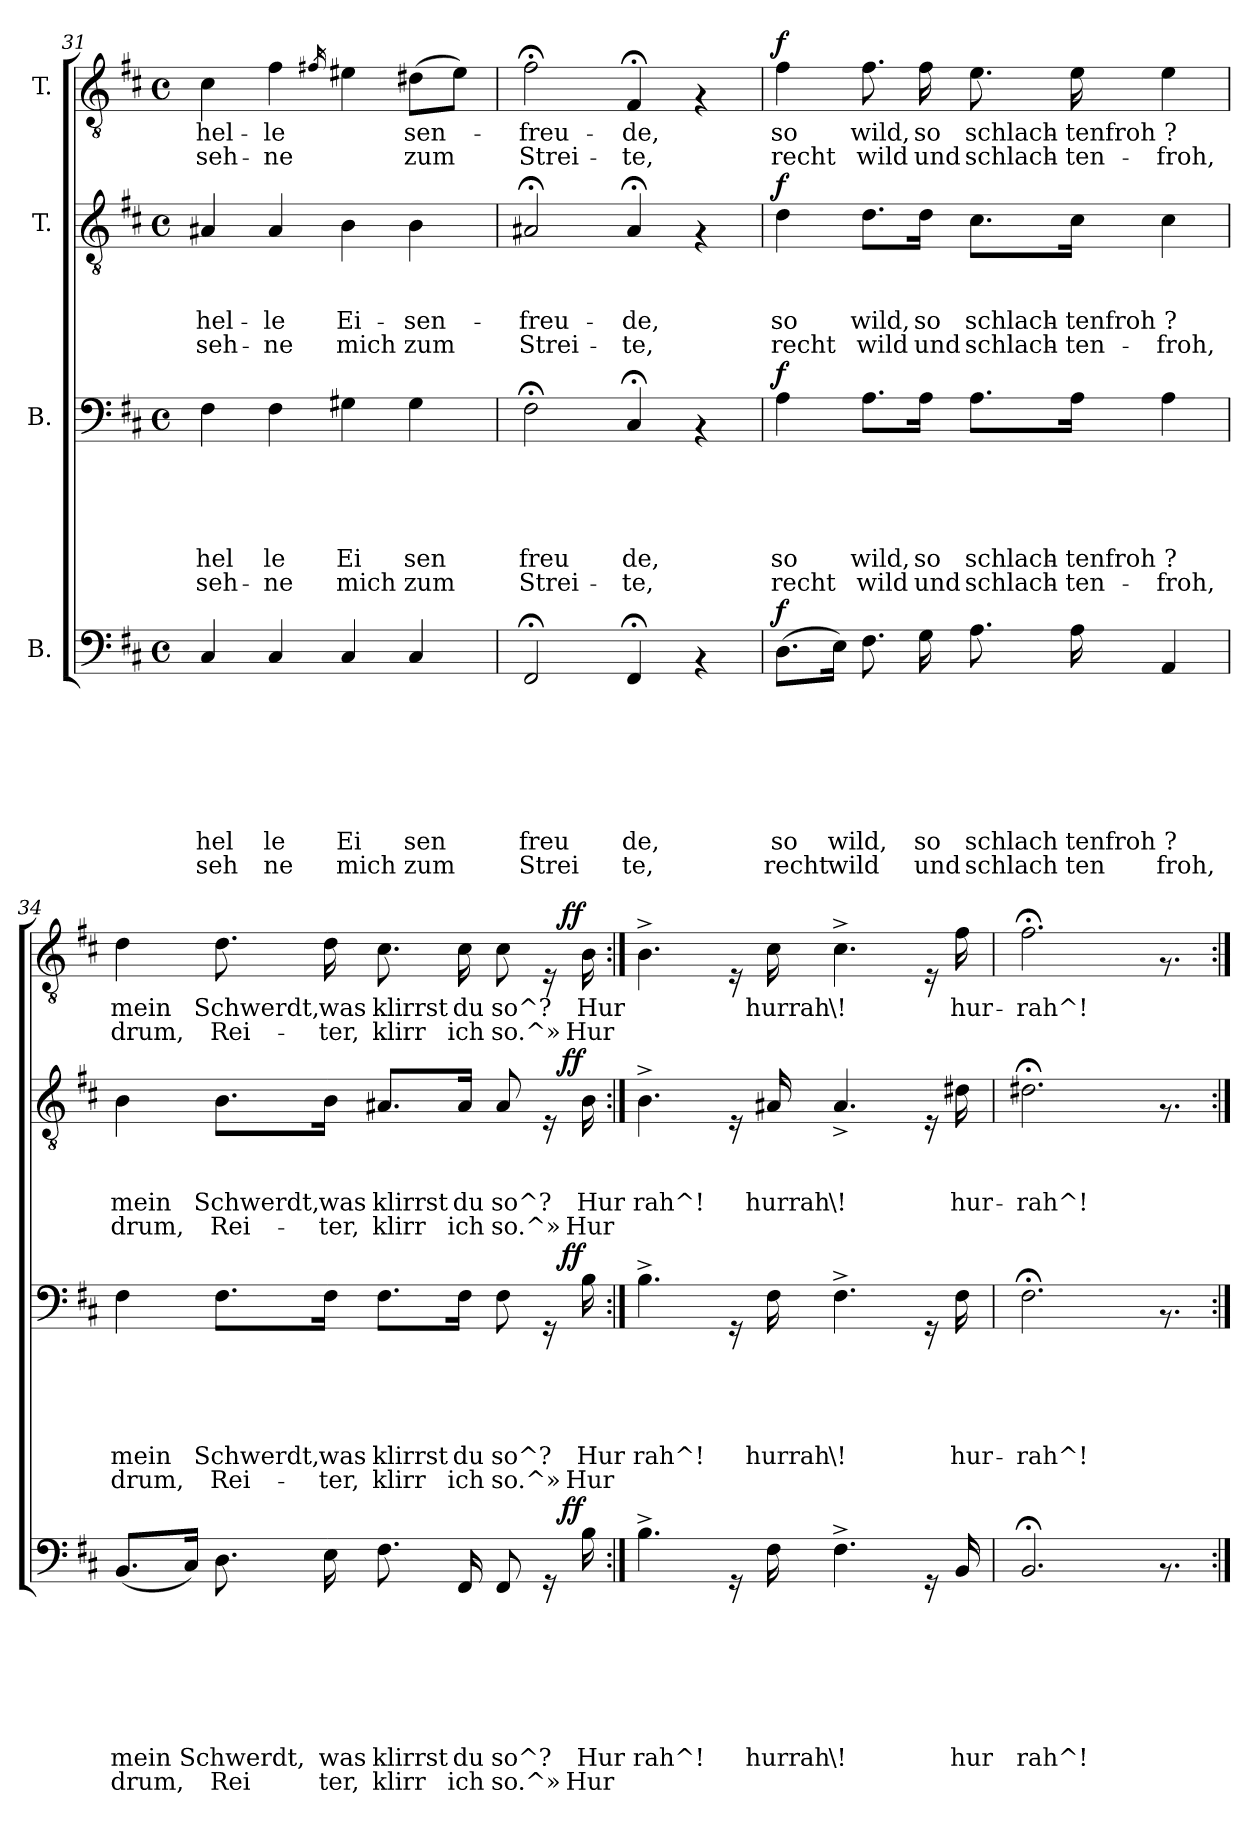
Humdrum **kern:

**kern	**text	**text	**text	**text	**text	**text	**text	**text	**dynam	**kern	**text	**text	**text	**text	**text	**text	**dynam	**kern	**text	**text	**text	**text	**dynam	**kern	**text	**text	**dynam
*part4	*part4	*part4	*part4	*part4	*part4	*part4	*part4	*part4	*part4	*part3	*part3	*part3	*part3	*part3	*part3	*part3	*part3	*part2	*part2	*part2	*part2	*part2	*part2	*part1	*part1	*part1	*part1
*staff4	*staff4	*staff4	*staff4	*staff4	*staff4	*staff4	*staff4	*staff4	*staff4	*staff3	*staff3	*staff3	*staff3	*staff3	*staff3	*staff3	*staff3	*staff2	*staff2	*staff2	*staff2	*staff2	*staff2	*staff1	*staff1	*staff1	*staff1
*I"B.	*	*	*	*	*	*	*	*	*	*I"B.	*	*	*	*	*	*	*	*I"T.	*	*	*	*	*	*I"T.	*	*	*
*clefF4	*	*	*	*	*	*	*	*	*	*clefF4	*	*	*	*	*	*	*	*clefGv2	*	*	*	*	*	*clefGv2	*	*	*
*k[f#c#]	*	*	*	*	*	*	*	*	*	*k[f#c#]	*	*	*	*	*	*	*	*k[f#c#]	*	*	*	*	*	*k[f#c#]	*	*	*
*D:	*	*	*	*	*	*	*	*	*	*D:	*	*	*	*	*	*	*	*D:	*	*	*	*	*	*D:	*	*	*
*M4/4	*	*	*	*	*	*	*	*	*	*M4/4	*	*	*	*	*	*	*	*M4/4	*	*	*	*	*	*M4/4	*	*	*
*met(c)	*	*	*	*	*	*	*	*	*	*met(c)	*	*	*	*	*	*	*	*met(c)	*	*	*	*	*	*met(c)	*	*	*
=31	=31	=31	=31	=31	=31	=31	=31	=31	=31	=31	=31	=31	=31	=31	=31	=31	=31	=31	=31	=31	=31	=31	=31	=31	=31	=31	=31
!	!	!	!	!	!	!	!LO:LY:b:rj	!LO:LY:b:rj	!	!	!	!	!	!	!LO:LY:b:rj	!LO:LY:b:rj	!	!	!	!	!LO:LY:b:rj	!LO:LY:b:rj	!	!	!LO:LY:b:rj	!LO:LY:b:rj	!
4C#/	.	.	.	.	.	.	hel	seh	.	4F#\	.	.	.	.	hel	seh-	.	4A#X/	.	.	hel-	seh-	.	4c#\	hel-	seh-	.
!	!	!	!	!	!	!	!LO:LY:b:rj	!LO:LY:b:rj	!	!	!	!	!	!	!LO:LY:b:rj	!LO:LY:b:rj	!	!	!	!	!LO:LY:b:rj	!LO:LY:b:rj	!	!	!LO:LY:b:rj	!LO:LY:b:rj	!
4C#/	.	.	.	.	.	.	le	ne	.	4F#\	.	.	.	.	le	-ne	.	4A#/	.	.	-le	-ne	.	4f#\	-le	-ne	.
.	.	.	.	.	.	.	.	.	.	.	.	.	.	.	.	.	.	.	.	.	.	.	.	16qf#X/	.	.	.
!	!	!	!	!	!	!	!LO:LY:b:rj	!LO:LY:b:rj	!	!	!	!	!	!	!LO:LY:b:rj	!LO:LY:b:rj	!	!	!	!	!LO:LY:b:rj	!LO:LY:b:rj	!	!	!	!	!
4C#/	.	.	.	.	.	.	Ei	mich	.	4G#X\	.	.	.	.	Ei	mich	.	4B\	.	.	Ei-	mich	.	4e#X\	.	.	.
!	!	!	!	!	!	!	!LO:LY:b:rj	!LO:LY:b:rj	!	!	!	!	!	!	!LO:LY:b:rj	!LO:LY:b:rj	!	!	!	!	!LO:LY:b:rj	!LO:LY:b:rj	!	!	!LO:LY:b:rj	!LO:LY:b:rj	!
4C#/	.	.	.	.	.	.	sen	zum	.	4G#\	.	.	.	.	sen	zum	.	4B\	.	.	-sen-	zum	.	(>8d#X\L	-sen-	zum	.
.	.	.	.	.	.	.	.	.	.	.	.	.	.	.	.	.	.	.	.	.	.	.	.	8e#\J)	.	.	.
=32!	=32!	=32!	=32!	=32!	=32!	=32!	=32!	=32!	=32!	=32!	=32!	=32!	=32!	=32!	=32!	=32!	=32!	=32!	=32!	=32!	=32!	=32!	=32!	=32!	=32!	=32!	=32!
!	!	!	!	!	!	!	!LO:LY:b:rj	!LO:LY:b:rj	!	!	!	!	!	!	!LO:LY:b:rj	!LO:LY:b:rj	!	!	!	!	!LO:LY:b:rj	!LO:LY:b:rj	!	!	!LO:LY:b:rj	!LO:LY:b:rj	!
2FF#;</	.	.	.	.	.	.	freu	Strei	.	2F#;<\	.	.	.	.	freu	Strei-	.	2A#X;</	.	.	-freu-	Strei-	.	2f#;<\	-freu-	Strei-	.
!	!	!	!	!	!	!	!LO:LY:b:rj	!LO:LY:b:rj	!	!	!	!	!	!	!LO:LY:b:rj	!LO:LY:b:rj	!	!	!	!	!LO:LY:b:rj	!LO:LY:b:rj	!	!	!LO:LY:b:rj	!LO:LY:b:rj	!
4FF#;</	.	.	.	.	.	.	de,	te,	.	4C#;</	.	.	.	.	de,	-te,	.	4A#;</	.	.	-de,	-te,	.	4F#;</	-de,	-te,	.
4rAA	.	.	.	.	.	.	.	.	.	4rAA	.	.	.	.	.	.	.	4rF	.	.	.	.	.	4rF	.	.	.
!!LO:PB:g=z
=33!	=33!	=33!	=33!	=33!	=33!	=33!	=33!	=33!	=33!	=33!	=33!	=33!	=33!	=33!	=33!	=33!	=33!	=33!	=33!	=33!	=33!	=33!	=33!	=33!	=33!	=33!	=33!
!	!	!	!	!	!	!	!LO:LY:b:rj	!LO:LY:b:rj	!LO:DY:a	!	!	!	!	!	!LO:LY:b:rj	!LO:LY:b:rj	!LO:DY:a	!	!	!	!LO:LY:b:rj	!LO:LY:b:rj	!LO:DY:a	!	!LO:LY:b:rj	!LO:LY:b:rj	!LO:DY:a
(>8.D\L	.	.	.	.	.	.	so	recht	f	4A\	.	.	.	.	so	recht	f	4d\	.	.	so	recht	f	4f#\	so	recht	f
!	!	!	!	!	!	!	!LO:LY:b:rj	!LO:LY:b:rj	!	!	!	!	!	!	!	!	!	!	!	!	!	!	!	!	!	!	!
16E\Jk)	.	.	.	.	.	.	wild,	wild	.	.	.	.	.	.	.	.	.	.	.	.	.	.	.	.	.	.	.
!	!	!	!	!	!	!	!	!	!	!	!	!	!	!	!LO:LY:b:rj	!LO:LY:b:rj	!	!	!	!	!LO:LY:b:rj	!LO:LY:b:rj	!	!	!LO:LY:b:rj	!LO:LY:b:rj	!
8.F#\	.	.	.	.	.	.	.	.	.	8.A\L	.	.	.	.	wild,	wild	.	8.d\L	.	.	wild,	wild	.	8.f#\	wild,	wild	.
!	!	!	!	!	!	!	!LO:LY:b:rj	!LO:LY:b:rj	!	!	!	!	!	!	!LO:LY:b:rj	!LO:LY:b:rj	!	!	!	!	!LO:LY:b:rj	!LO:LY:b:rj	!	!	!LO:LY:b:rj	!LO:LY:b:rj	!
16G\	.	.	.	.	.	.	so	und	.	16A\Jk	.	.	.	.	so	und	.	16d\Jk	.	.	so	und	.	16f#\	so	und	.
!	!	!	!	!	!	!	!LO:LY:b:rj	!LO:LY:b:rj	!	!	!	!	!	!	!LO:LY:b:rj	!LO:LY:b:rj	!	!	!	!	!LO:LY:b:rj	!LO:LY:b:rj	!	!	!LO:LY:b:rj	!LO:LY:b:rj	!
8.A\	.	.	.	.	.	.	schlach	schlach	.	8.A\L	.	.	.	.	schlach-	schlach-	.	8.c#\L	.	.	schlach-	schlach-	.	8.e\	schlach-	schlach-	.
!	!	!	!	!	!	!	!LO:LY:b:rj	!LO:LY:b:rj	!	!	!	!	!	!	!LO:LY:b:rj	!LO:LY:b:rj	!	!	!	!	!LO:LY:b:rj	!LO:LY:b:rj	!	!	!LO:LY:b:rj	!LO:LY:b:rj	!
16A\	.	.	.	.	.	.	tenfroh	ten	.	16A\Jk	.	.	.	.	-tenfroh	-ten-	.	16c#\Jk	.	.	-tenfroh	-ten-	.	16e\	-tenfroh	-ten-	.
!	!	!	!	!	!	!	!LO:LY:b:rj	!LO:LY:b:rj	!	!	!	!	!	!	!LO:LY:b:rj	!LO:LY:b:rj	!	!	!	!	!LO:LY:b:rj	!LO:LY:b:rj	!	!	!LO:LY:b:rj	!LO:LY:b:rj	!
4AA/	.	.	.	.	.	.	?	froh,	.	4A\	.	.	.	.	?	-froh,	.	4c#\	.	.	?	-froh,	.	4e\	?	-froh,	.
=34!	=34!	=34!	=34!	=34!	=34!	=34!	=34!	=34!	=34!	=34!	=34!	=34!	=34!	=34!	=34!	=34!	=34!	=34!	=34!	=34!	=34!	=34!	=34!	=34!	=34!	=34!	=34!
!	!	!	!	!	!	!	!LO:LY:b:rj	!LO:LY:b:rj	!	!	!	!	!	!	!LO:LY:b:rj	!LO:LY:b:rj	!	!	!	!	!LO:LY:b:rj	!LO:LY:b:rj	!	!	!LO:LY:b:rj	!LO:LY:b:rj	!
*^	*	*	*	*	*	*	*	*	*	*^	*	*	*	*	*	*	*	*^	*	*	*	*	*	*^	*	*	*
(<8.BB/L	2ryy	.	.	.	.	.	.	mein	drum,	.	4F#\	2ryy	.	.	.	.	mein	drum,	.	4B\	2ryy	.	.	mein	drum,	.	4d\	2ryy	mein	drum,	.
!	!	!	!	!	!	!	!	!LO:LY:b:rj	!	!	!	!	!	!	!	!	!	!	!	!	!	!	!	!	!	!	!	!	!	!	!
16C#/Jk)	.	.	.	.	.	.	.	Schwerdt,	.	.	.	.	.	.	.	.	.	.	.	.	.	.	.	.	.	.	.	.	.	.	.
!	!	!	!	!	!	!	!	!	!LO:LY:b:rj	!	!	!	!	!	!	!	!LO:LY:b:rj	!LO:LY:b:rj	!	!	!	!	!	!LO:LY:b:rj	!LO:LY:b:rj	!	!	!	!LO:LY:b:rj	!LO:LY:b:rj	!
8.D\	.	.	.	.	.	.	.	.	Rei	.	8.F#\L	.	.	.	.	.	Schwerdt,	Rei-	.	8.B\L	.	.	.	Schwerdt,	Rei-	.	8.d\	.	Schwerdt,	Rei-	.
!	!	!	!	!	!	!	!	!LO:LY:b:rj	!LO:LY:b:rj	!	!	!	!	!	!	!	!LO:LY:b:rj	!LO:LY:b:rj	!	!	!	!	!	!LO:LY:b:rj	!LO:LY:b:rj	!	!	!	!LO:LY:b:rj	!LO:LY:b:rj	!
16E\	.	.	.	.	.	.	.	was	ter,	.	16F#\Jk	.	.	.	.	.	was	-ter,	.	16B\Jk	.	.	.	was	-ter,	.	16d\	.	was	-ter,	.
!	!	!	!	!	!	!	!	!LO:LY:b:rj	!LO:LY:b:rj	!	!	!	!	!	!	!	!LO:LY:b:rj	!LO:LY:b:rj	!	!	!	!	!	!LO:LY:b:rj	!LO:LY:b:rj	!	!	!	!LO:LY:b:rj	!LO:LY:b:rj	!
8.F#\	4ryy	.	.	.	.	.	.	klirrst	klirr	.	8.F#\L	4ryy	.	.	.	.	klirrst	klirr	.	8.A#X/L	4ryy	.	.	klirrst	klirr	.	8.c#\	4ryy	klirrst	klirr	.
!	!	!	!	!	!	!	!	!LO:LY:b:rj	!LO:LY:b:rj	!	!	!	!	!	!	!	!LO:LY:b:rj	!LO:LY:b:rj	!	!	!	!	!	!LO:LY:b:rj	!LO:LY:b:rj	!	!	!	!LO:LY:b:rj	!LO:LY:b:rj	!
16FF#/	.	.	.	.	.	.	.	du	ich	.	16F#\Jk	.	.	.	.	.	du	ich	.	16A#/Jk	.	.	.	du	ich	.	16c#\	.	du	ich	.
!	!	!	!	!	!	!	!	!LO:LY:b:rj	!LO:LY:b:rj	!	!	!	!	!	!	!	!LO:LY:b:rj	!LO:LY:b:rj	!	!	!	!	!	!LO:LY:b:rj	!LO:LY:b:rj	!	!	!	!LO:LY:b:rj	!LO:LY:b:rj	!
8FF#/	8ryy	.	.	.	.	.	.	so^?	so.^»	.	8F#\	8ryy	.	.	.	.	so^?	so.^»	.	8A#/	8ryy	.	.	so^?	so.^»	.	8c#\	8ryy	so^?	so.^»	.
16rGG	32ryy	.	.	.	.	.	.	.	.	.	16rGG	32ryy	.	.	.	.	.	.	.	16rE	32ryy	.	.	.	.	.	16rE	32ryy	.	.	.
!	!	!	!	!	!	!	!	!	!	!LO:DY:a	!	!	!	!	!	!	!	!	!LO:DY:a	!	!	!	!	!	!	!LO:DY:a	!	!	!	!	!LO:DY:a
.	16.ryy	.	.	.	.	.	.	.	.	ff	.	16.ryy	.	.	.	.	.	.	ff	.	16.ryy	.	.	.	.	ff	.	16.ryy	.	.	ff
!	!	!	!	!	!	!	!	!LO:LY:b:rj	!LO:LY:b:rj	!	!	!	!	!	!	!	!LO:LY:b:rj	!LO:LY:b:rj	!	!	!	!	!	!LO:LY:b:rj	!LO:LY:b:rj	!	!	!	!LO:LY:b:rj	!LO:LY:b:rj	!
16B\	.	.	.	.	.	.	.	Hur	Hur	.	16B\	.	.	.	.	.	Hur	Hur	.	16B\	.	.	.	Hur	Hur	.	16B\	.	Hur	Hur	.
=35:|!	=35:|!	=35:|!	=35:|!	=35:|!	=35:|!	=35:|!	=35:|!	=35:|!	=35:|!	=35:|!	=35:|!	=35:|!	=35:|!	=35:|!	=35:|!	=35:|!	=35:|!	=35:|!	=35:|!	=35:|!	=35:|!	=35:|!	=35:|!	=35:|!	=35:|!	=35:|!	=35:|!	=35:|!	=35:|!	=35:|!	=35:|!
!	!	!	!	!	!	!	!	!LO:LY:b:rj	!	!	!	!	!	!	!	!	!LO:LY:b:rj	!	!	!	!	!	!	!LO:LY:b:rj	!	!	!	!	!	!	!
*v	*v	*	*	*	*	*	*	*	*	*	*	*	*	*	*	*	*	*	*	*v	*v	*	*	*	*	*	*v	*v	*	*	*
*	*	*	*	*	*	*	*	*	*	*v	*v	*	*	*	*	*	*	*	*	*	*	*	*	*	*	*	*	*
4.B^>\	.	.	.	.	.	.	rah^!	.	.	4.B^>\	.	.	.	.	rah^!	.	.	4.B^>\	.	.	rah^!	.	.	4.B^>\	.	.	.
16rGG	.	.	.	.	.	.	.	.	.	16rGG	.	.	.	.	.	.	.	16rE	.	.	.	.	.	16rE	.	.	.
!	!	!	!	!	!	!	!LO:LY:b:rj	!	!	!	!	!	!	!	!LO:LY:b:rj	!	!	!	!	!	!LO:LY:b:rj	!	!	!	!LO:LY:b:rj	!	!
16F#\	.	.	.	.	.	.	hurrah	.	.	16F#\	.	.	.	.	hurrah	.	.	16A#X/	.	.	hurrah	.	.	16c#\	hurrah	.	.
!	!	!	!	!	!	!	!LO:LY:b:rj	!	!	!	!	!	!	!	!LO:LY:b:rj	!	!	!	!	!	!LO:LY:b:rj	!	!	!	!LO:LY:b:rj	!	!
4.F#^>\	.	.	.	.	.	.	\!	.	.	4.F#^>\	.	.	.	.	\!	.	.	4.A#^</	.	.	\!	.	.	4.c#^>\	\!	.	.
16rGG	.	.	.	.	.	.	.	.	.	16rGG	.	.	.	.	.	.	.	16rE	.	.	.	.	.	16rE	.	.	.
!	!	!	!	!	!	!	!LO:LY:b:rj	!	!	!	!	!	!	!	!LO:LY:b:rj	!	!	!	!	!	!LO:LY:b:rj	!	!	!	!LO:LY:b:rj	!	!
16BB/	.	.	.	.	.	.	hur	.	.	16F#\	.	.	.	.	hur-	.	.	16d#X\	.	.	hur-	.	.	16f#\	hur-	.	.
!!LO:PB:g=z
=36!	=36!	=36!	=36!	=36!	=36!	=36!	=36!	=36!	=36!	=36!	=36!	=36!	=36!	=36!	=36!	=36!	=36!	=36!	=36!	=36!	=36!	=36!	=36!	=36!	=36!	=36!	=36!
!	!	!	!	!	!	!	!LO:LY:b:rj	!	!	!	!	!	!	!	!LO:LY:b:rj	!	!	!	!	!	!LO:LY:b:rj	!	!	!	!LO:LY:b:rj	!	!
2.BB;</	.	.	.	.	.	.	rah^!	.	.	2.F#;<\	.	.	.	.	-rah^!	.	.	2.d#X;<\	.	.	-rah^!	.	.	2.f#;<\	-rah^!	.	.
8.rAA	.	.	.	.	.	.	.	.	.	8.rAA	.	.	.	.	.	.	.	8.rF	.	.	.	.	.	8.rF	.	.	.
=:|!	=:|!	=:|!	=:|!	=:|!	=:|!	=:|!	=:|!	=:|!	=:|!	=:|!	=:|!	=:|!	=:|!	=:|!	=:|!	=:|!	=:|!	=:|!	=:|!	=:|!	=:|!	=:|!	=:|!	=:|!	=:|!	=:|!	=:|!
*-	*-	*-	*-	*-	*-	*-	*-	*-	*-	*-	*-	*-	*-	*-	*-	*-	*-	*-	*-	*-	*-	*-	*-	*-	*-	*-	*-
